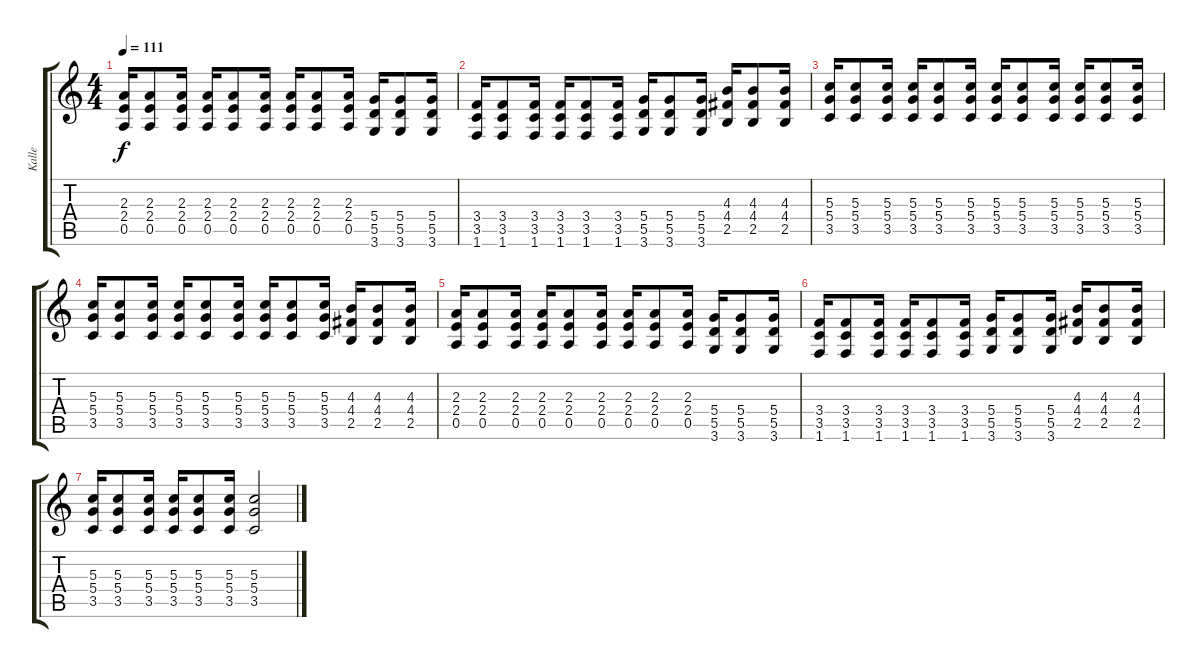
\track ("Kalle" "Kalle") {instrument distortionguitar}
\staff {score tabs}
\tuning (E4 B3 G3 D3 A2 E2) {hide}
\ts (4 4)
\tempo 111
\clef g2
\ks c
(2.3 2.4 0.5).16{dy f} (2.3 2.4 0.5).8 (2.3 2.4 0.5).16 (2.3 2.4 0.5).16 (2.3 2.4 0.5).8 (2.3 2.4 0.5).16 (2.3 2.4 0.5).16 (2.3 2.4 0.5).8 (2.3 2.4 0.5).16 (5.4 5.5 3.6).16 (5.4 5.5 3.6).8 (5.4 5.5 3.6).16 |
(3.4 3.5 1.6).16 (3.4 3.5 1.6).8 (3.4 3.5 1.6).16 (3.4 3.5 1.6).16 (3.4 3.5 1.6).8 (3.4 3.5 1.6).16 (5.4 5.5 3.6).16 (5.4 5.5 3.6).8 (5.4 5.5 3.6).16 (4.3 4.4 2.5).16 (4.3 4.4 2.5).8 (4.3 4.4 2.5).16 |
(5.3 5.4 3.5).16 (5.3 5.4 3.5).8 (5.3 5.4 3.5).16 (5.3 5.4 3.5).16 (5.3 5.4 3.5).8 (5.3 5.4 3.5).16 (5.3 5.4 3.5).16 (5.3 5.4 3.5).8 (5.3 5.4 3.5).16 (5.3 5.4 3.5).16 (5.3 5.4 3.5).8 (5.3 5.4 3.5).16 |
(5.3 5.4 3.5).16 (5.3 5.4 3.5).8 (5.3 5.4 3.5).16 (5.3 5.4 3.5).16 (5.3 5.4 3.5).8 (5.3 5.4 3.5).16 (5.3 5.4 3.5).16 (5.3 5.4 3.5).8 (5.3 5.4 3.5).16 (4.3 4.4 2.5).16 (4.3 4.4 2.5).8 (4.3 4.4 2.5).16 |
(2.3 2.4 0.5).16 (2.3 2.4 0.5).8 (2.3 2.4 0.5).16 (2.3 2.4 0.5).16 (2.3 2.4 0.5).8 (2.3 2.4 0.5).16 (2.3 2.4 0.5).16 (2.3 2.4 0.5).8 (2.3 2.4 0.5).16 (5.4 5.5 3.6).16 (5.4 5.5 3.6).8 (5.4 5.5 3.6).16 |
(3.4 3.5 1.6).16 (3.4 3.5 1.6).8 (3.4 3.5 1.6).16 (3.4 3.5 1.6).16 (3.4 3.5 1.6).8 (3.4 3.5 1.6).16 (5.4 5.5 3.6).16 (5.4 5.5 3.6).8 (5.4 5.5 3.6).16 (4.3 4.4 2.5).16 (4.3 4.4 2.5).8 (4.3 4.4 2.5).16 |
(5.3 5.4 3.5).16 (5.3 5.4 3.5).8 (5.3 5.4 3.5).16 (5.3 5.4 3.5).16 (5.3 5.4 3.5).8 (5.3 5.4 3.5).16 (5.3 5.4 3.5).2
